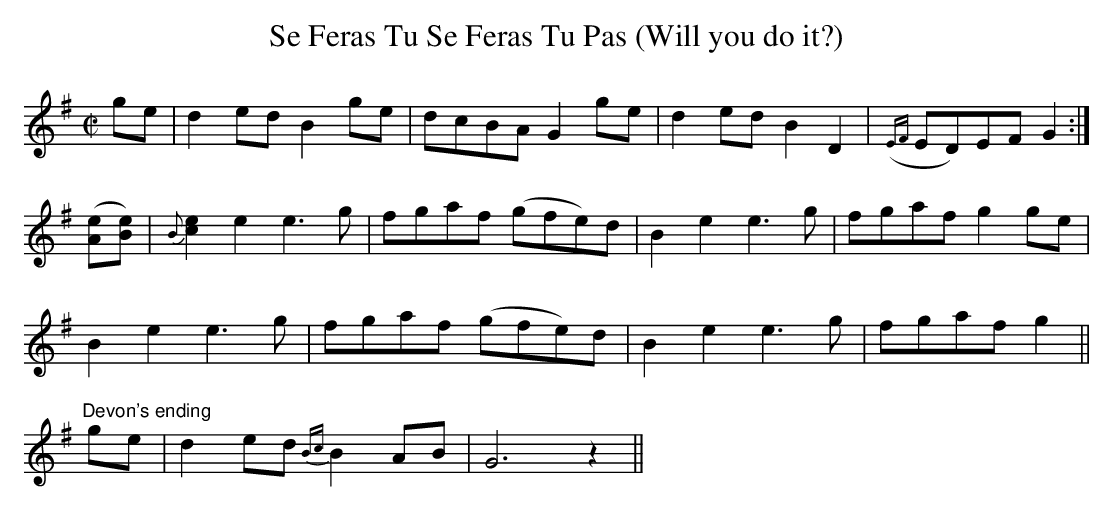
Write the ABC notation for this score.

X:1
T:Se Feras Tu Se Feras Tu Pas (Will you do it?)
M:C|
L:1/8
K:G
ge|d2 ed B2 ge|dcBA G2g-e|d2 ed B2D2 |({EF}ED)E-F G2:|
([Ae][Be])|{B}[c2e2]e2e3g|f-gaf (gfe)d|B2e2e3g|f-gaf g2ge|
B2e2e3g|f-gaf (gfe)d|B2e2e3g|f-gaf g2||
"Devon's ending"ge|d2 ed {Bc}B2AB|G6z2||
